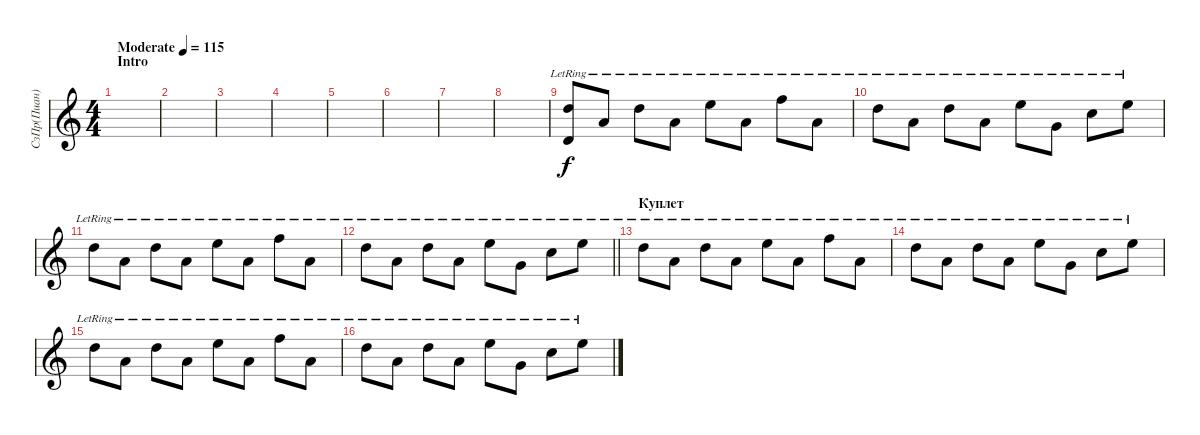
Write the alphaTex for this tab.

\track ("СзПр(Пиан)" "СзПр(Пиан)") {instrument fx5brightness}
\staff {score}
\tuning (E4 B3 G3 D3 A2 E2) {hide}
\ts (4 4)
\section ("" "Intro")
\tempo (115 "Moderate")
\clef g2
\ks c
|
|
|
|
|
|
|
|
(10.1{lr} 3.2{lr}).8 10.2{lr}.8 10.1{lr}.8 10.2{lr}.8 12.1{lr}.8 10.2{lr}.8 13.1{lr}.8 10.2{lr}.8 |
10.1{lr}.8 10.2{lr}.8 10.1{lr}.8 10.2{lr}.8 12.1{lr}.8 12.3{lr}.8 13.2{lr}.8 12.1{lr}.8 |
10.1{lr}.8 10.2{lr}.8 10.1{lr}.8 10.2{lr}.8 12.1{lr}.8 10.2{lr}.8 13.1{lr}.8 10.2{lr}.8 |
\barLineRight lightlight
10.1{lr}.8 10.2{lr}.8 10.1{lr}.8 10.2{lr}.8 12.1{lr}.8 12.3{lr}.8 13.2{lr}.8 12.1{lr}.8 |
\section ("" "Куплет")
10.1{lr}.8 10.2{lr}.8 10.1{lr}.8 10.2{lr}.8 12.1{lr}.8 10.2{lr}.8 13.1{lr}.8 10.2{lr}.8 |
10.1{lr}.8 10.2{lr}.8 10.1{lr}.8 10.2{lr}.8 12.1{lr}.8 12.3{lr}.8 13.2{lr}.8 12.1{lr}.8 |
10.1{lr}.8 10.2{lr}.8 10.1{lr}.8 10.2{lr}.8 12.1{lr}.8 10.2{lr}.8 13.1{lr}.8 10.2{lr}.8 |
10.1{lr}.8 10.2{lr}.8 10.1{lr}.8 10.2{lr}.8 12.1{lr}.8 12.3{lr}.8 13.2{lr}.8 12.1{lr}.8
